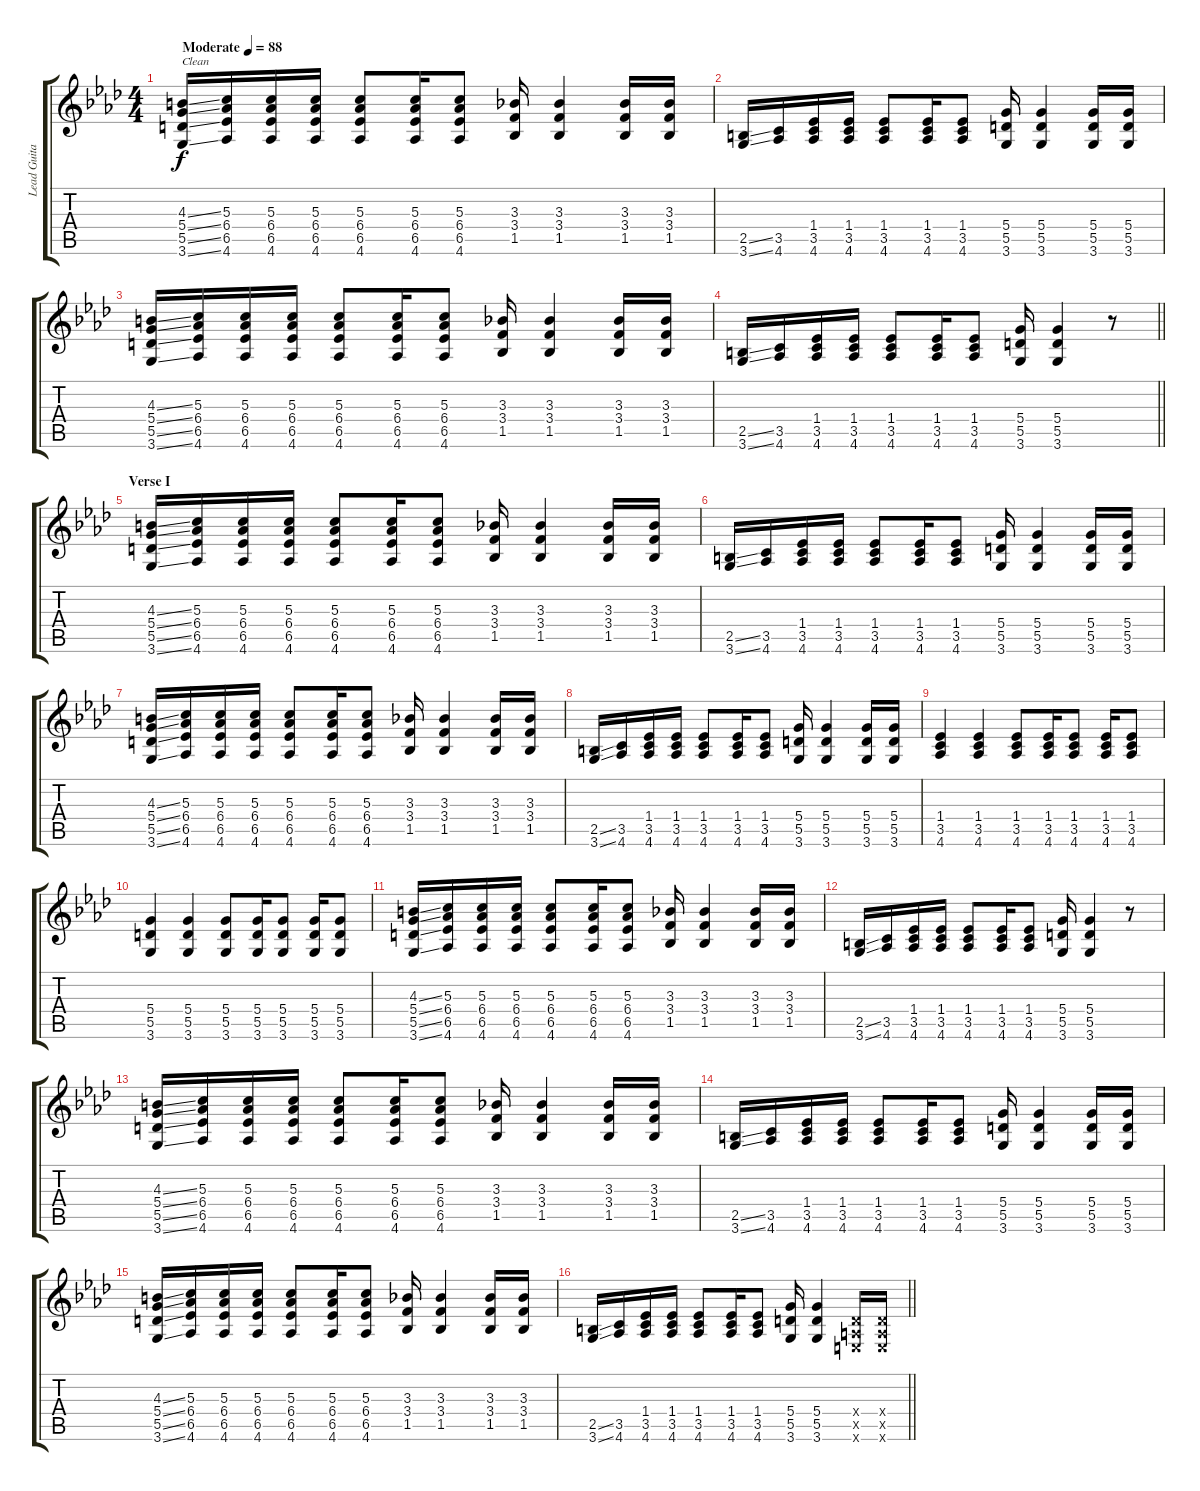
\track ("Lead Guitar" "Lead Guita") {instrument overdrivenguitar}
\staff {score tabs}
\tuning (E4 B3 G3 D3 A2 E2) {hide}
\ts (4 4)
\tempo (88 "Moderate")
\clef g2
\ks ab
(4.3{ss} 5.4{ss} 5.5{ss} 3.6{ss}).16{txt "Clean" dy f instrument electricguitarclean} (5.3 6.4 6.5 4.6).16 (5.3 6.4 6.5 4.6).16 (5.3 6.4 6.5 4.6).16 (5.3 6.4 6.5 4.6).8 (5.3 6.4 6.5 4.6).16 (5.3 6.4 6.5 4.6).8 (3.3 3.4 1.5).16 (3.3 3.4 1.5).4 (3.3 3.4 1.5).16 (3.3 3.4 1.5).16 |
(2.5{ss} 3.6{ss}).16 (3.5 4.6).16 (1.4 3.5 4.6).16 (1.4 3.5 4.6).16 (1.4 3.5 4.6).8 (1.4 3.5 4.6).16 (1.4 3.5 4.6).8 (5.4 5.5 3.6).16 (5.4 5.5 3.6).4 (5.4 5.5 3.6).16 (5.4 5.5 3.6).16 |
(4.3{ss} 5.4{ss} 5.5{ss} 3.6{ss}).16 (5.3 6.4 6.5 4.6).16 (5.3 6.4 6.5 4.6).16 (5.3 6.4 6.5 4.6).16 (5.3 6.4 6.5 4.6).8 (5.3 6.4 6.5 4.6).16 (5.3 6.4 6.5 4.6).8 (3.3 3.4 1.5).16 (3.3 3.4 1.5).4 (3.3 3.4 1.5).16 (3.3 3.4 1.5).16 |
\barLineRight lightlight
(2.5{ss} 3.6{ss}).16 (3.5 4.6).16 (1.4 3.5 4.6).16 (1.4 3.5 4.6).16 (1.4 3.5 4.6).8 (1.4 3.5 4.6).16 (1.4 3.5 4.6).8 (5.4 5.5 3.6).16 (5.4 5.5 3.6).4 r.8 |
\section ("" "Verse I")
(4.3{ss} 5.4{ss} 5.5{ss} 3.6{ss}).16 (5.3 6.4 6.5 4.6).16 (5.3 6.4 6.5 4.6).16 (5.3 6.4 6.5 4.6).16 (5.3 6.4 6.5 4.6).8 (5.3 6.4 6.5 4.6).16 (5.3 6.4 6.5 4.6).8 (3.3 3.4 1.5).16 (3.3 3.4 1.5).4 (3.3 3.4 1.5).16 (3.3 3.4 1.5).16 |
(2.5{ss} 3.6{ss}).16 (3.5 4.6).16 (1.4 3.5 4.6).16 (1.4 3.5 4.6).16 (1.4 3.5 4.6).8 (1.4 3.5 4.6).16 (1.4 3.5 4.6).8 (5.4 5.5 3.6).16 (5.4 5.5 3.6).4 (5.4 5.5 3.6).16 (5.4 5.5 3.6).16 |
(4.3{ss} 5.4{ss} 5.5{ss} 3.6{ss}).16 (5.3 6.4 6.5 4.6).16 (5.3 6.4 6.5 4.6).16 (5.3 6.4 6.5 4.6).16 (5.3 6.4 6.5 4.6).8 (5.3 6.4 6.5 4.6).16 (5.3 6.4 6.5 4.6).8 (3.3 3.4 1.5).16 (3.3 3.4 1.5).4 (3.3 3.4 1.5).16 (3.3 3.4 1.5).16 |
(2.5{ss} 3.6{ss}).16 (3.5 4.6).16 (1.4 3.5 4.6).16 (1.4 3.5 4.6).16 (1.4 3.5 4.6).8 (1.4 3.5 4.6).16 (1.4 3.5 4.6).8 (5.4 5.5 3.6).16 (5.4 5.5 3.6).4 (5.4 5.5 3.6).16 (5.4 5.5 3.6).16 |
(1.4 3.5 4.6).4 (1.4 3.5 4.6).4 (1.4 3.5 4.6).8 (1.4 3.5 4.6).16 (1.4 3.5 4.6).8 (1.4 3.5 4.6).16 (1.4 3.5 4.6).8 |
(5.4 5.5 3.6).4 (5.4 5.5 3.6).4 (5.4 5.5 3.6).8 (5.4 5.5 3.6).16 (5.4 5.5 3.6).8 (5.4 5.5 3.6).16 (5.4 5.5 3.6).8 |
(4.3{ss} 5.4{ss} 5.5{ss} 3.6{ss}).16 (5.3 6.4 6.5 4.6).16 (5.3 6.4 6.5 4.6).16 (5.3 6.4 6.5 4.6).16 (5.3 6.4 6.5 4.6).8 (5.3 6.4 6.5 4.6).16 (5.3 6.4 6.5 4.6).8 (3.3 3.4 1.5).16 (3.3 3.4 1.5).4 (3.3 3.4 1.5).16 (3.3 3.4 1.5).16 |
(2.5{ss} 3.6{ss}).16 (3.5 4.6).16 (1.4 3.5 4.6).16 (1.4 3.5 4.6).16 (1.4 3.5 4.6).8 (1.4 3.5 4.6).16 (1.4 3.5 4.6).8 (5.4 5.5 3.6).16 (5.4 5.5 3.6).4 r.8 |
(4.3{ss} 5.4{ss} 5.5{ss} 3.6{ss}).16 (5.3 6.4 6.5 4.6).16 (5.3 6.4 6.5 4.6).16 (5.3 6.4 6.5 4.6).16 (5.3 6.4 6.5 4.6).8 (5.3 6.4 6.5 4.6).16 (5.3 6.4 6.5 4.6).8 (3.3 3.4 1.5).16 (3.3 3.4 1.5).4 (3.3 3.4 1.5).16 (3.3 3.4 1.5).16 |
(2.5{ss} 3.6{ss}).16 (3.5 4.6).16 (1.4 3.5 4.6).16 (1.4 3.5 4.6).16 (1.4 3.5 4.6).8 (1.4 3.5 4.6).16 (1.4 3.5 4.6).8 (5.4 5.5 3.6).16 (5.4 5.5 3.6).4 (5.4 5.5 3.6).16 (5.4 5.5 3.6).16 |
(4.3{ss} 5.4{ss} 5.5{ss} 3.6{ss}).16 (5.3 6.4 6.5 4.6).16 (5.3 6.4 6.5 4.6).16 (5.3 6.4 6.5 4.6).16 (5.3 6.4 6.5 4.6).8 (5.3 6.4 6.5 4.6).16 (5.3 6.4 6.5 4.6).8 (3.3 3.4 1.5).16 (3.3 3.4 1.5).4 (3.3 3.4 1.5).16 (3.3 3.4 1.5).16 |
\barLineRight lightlight
(2.5{ss} 3.6{ss}).16 (3.5 4.6).16 (1.4 3.5 4.6).16 (1.4 3.5 4.6).16 (1.4 3.5 4.6).8 (1.4 3.5 4.6).16 (1.4 3.5 4.6).8 (5.4 5.5 3.6).16 (5.4 5.5 3.6).4 (0.4{x} 0.5{x} 0.6{x}).16 (0.4{x} 0.5{x} 0.6{x}).16
